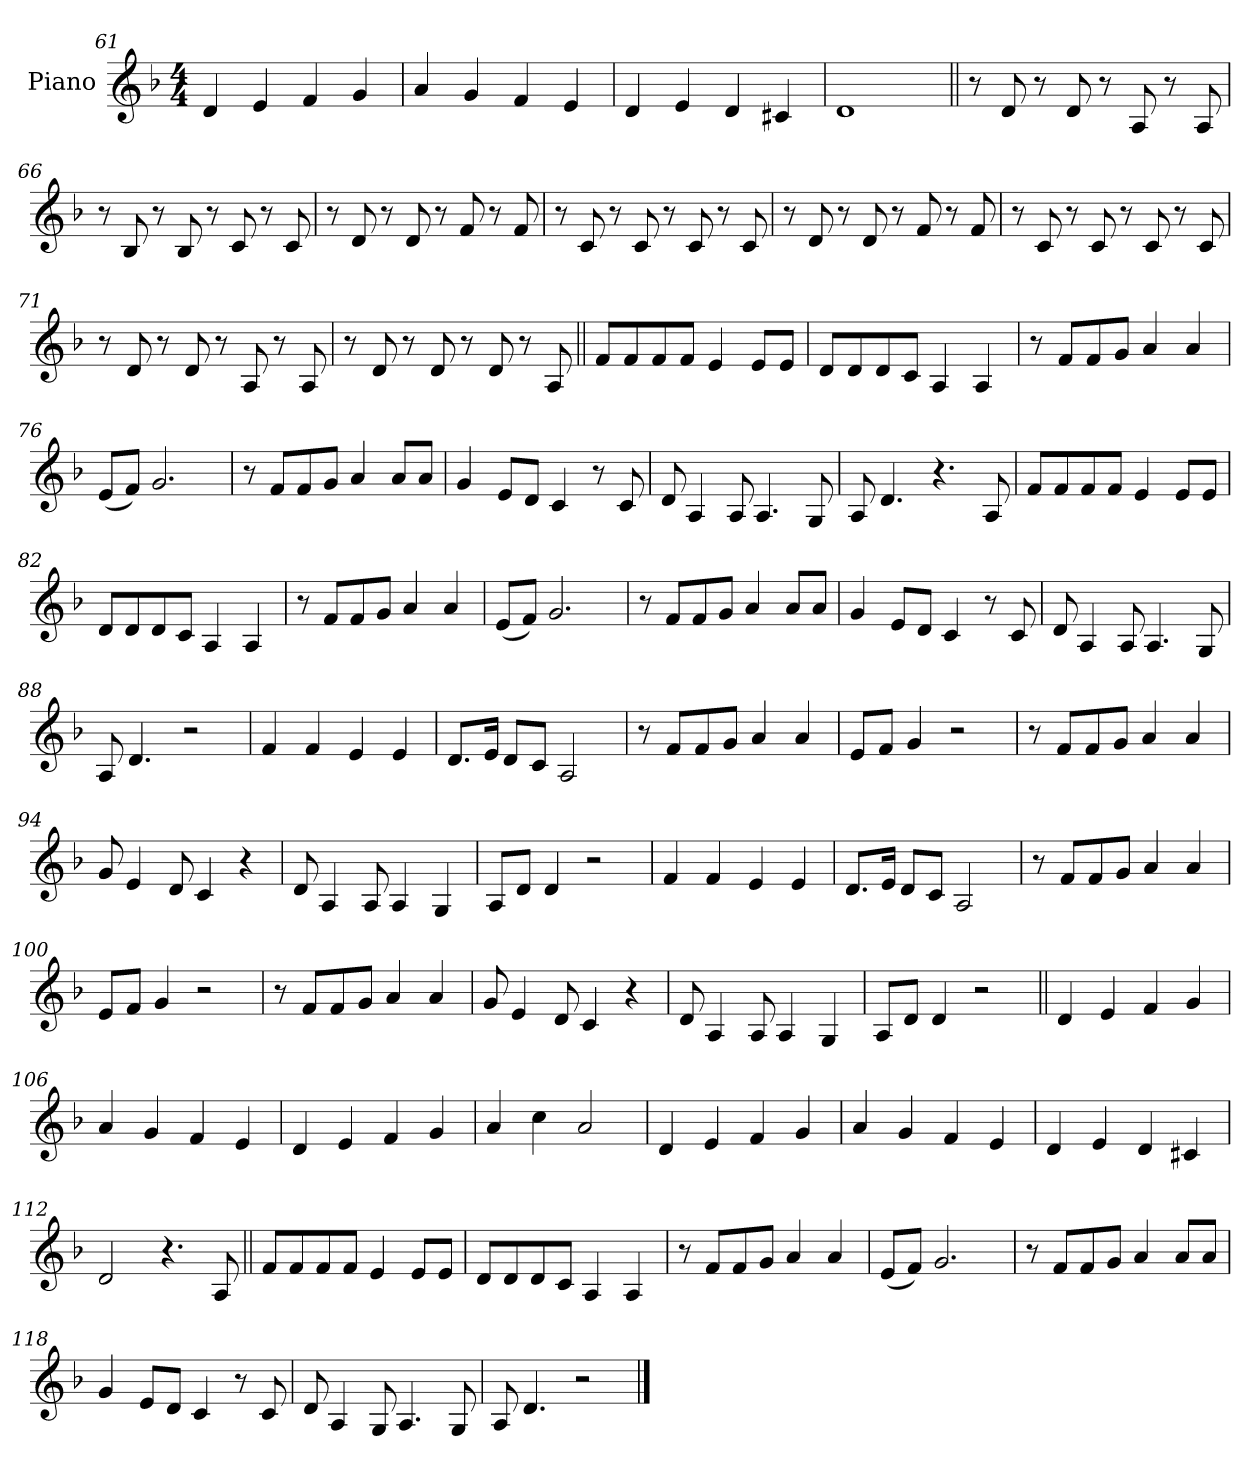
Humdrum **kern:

**kern
*part1
*staff1
*I"Piano
*I'Pno.
*clefG2
*k[b-]
*M4/4
=61
4d
4e
4f
4g
=62
4a
4g
4f
4e
=63
4d
4e
4d
4c#X
=64
1d
=65||
8r
8d!
8r
8d!
8r
8A!
8r
8A!
=66
8r
8B-!
8r
8B-!
8r
8c!
8r
8c!
=67
8r
8d!
8r
8d!
8r
8f!
8r
8f!
=68
8r
8c!
8r
8c!
8r
8c!
8r
8c!
=69
8r
8d!
8r
8d!
8r
8f!
8r
8f!
=70
8r
8c!
8r
8c!
8r
8c!
8r
8c!
=71
8r
8d!
8r
8d!
8r
8A!
8r
8A!
=72
8r
8d!
8r
8d!
8r
8d!
8r
8A
=73||
8fL
8f
8f
8fJ
4e
8eL
8eJ
=74
8dL
8d
8d
8cJ
4A
4A
=75
8r
8fL
8f
8gJ
4a
4a
=76
(<8eL
8fJ)
2.g
=77
8r
8fL
8f
8gJ
4a
8aL
8aJ
=78
4g
8eL
8dJ
4c
8r
8c
=79
8d
4A
8A
4.A
8G
=80
8A
4.d
4.r
8A
=81
8fL
8f
8f
8fJ
4e
8eL
8eJ
=82
8dL
8d
8d
8cJ
4A
4A
=83
8r
8fL
8f
8gJ
4a
4a
=84
(<8eL
8fJ)
2.g
=85
8r
8fL
8f
8gJ
4a
8aL
8aJ
=86
4g
8eL
8dJ
4c
8r
8c
=87
8d
4A
8A
4.A
8G
=88
8A
4.d
2r
=89
4f
4f
4e
4e
=90
8.dL
16eJk
8dL
8cJ
2A
=91
8r
8fL
8f
8gJ
4a
4a
=92
8eL
8fJ
4g
2r
=93
8r
8fL
8f
8gJ
4a
4a
=94
8g
4e
8d
4c
4r
=95
8d
4A
8A
4A
4G
=96
8AL
8dJ
4d
2r
=97
4f
4f
4e
4e
=98
8.dL
16eJk
8dL
8cJ
2A
=99
8r
8fL
8f
8gJ
4a
4a
=100
8eL
8fJ
4g
2r
=101
8r
8fL
8f
8gJ
4a
4a
=102
8g
4e
8d
4c
4r
=103
8d
4A
8A
4A
4G
=104
8AL
8dJ
4d
2r
=105||
4d
4e
4f
4g
=106
4a
4g
4f
4e
=107
4d
4e
4f
4g
=108
4a
4cc
2a
=109
4d
4e
4f
4g
=110
4a
4g
4f
4e
=111
4d
4e
4d
4c#X
=112
2d
4.r
8A
=113||
8fL
8f
8f
8fJ
4e
8eL
8eJ
=114
8dL
8d
8d
8cJ
4A
4A
=115
8r
8fL
8f
8gJ
4a
4a
=116
(<8eL
8fJ)
2.g
=117
8r
8fL
8f
8gJ
4a
8aL
8aJ
=118
4g
8eL
8dJ
4c
8r
8c
=119
8d
4A
8G
4.A
8G
=120
8A
4.d
2r
==
*-
